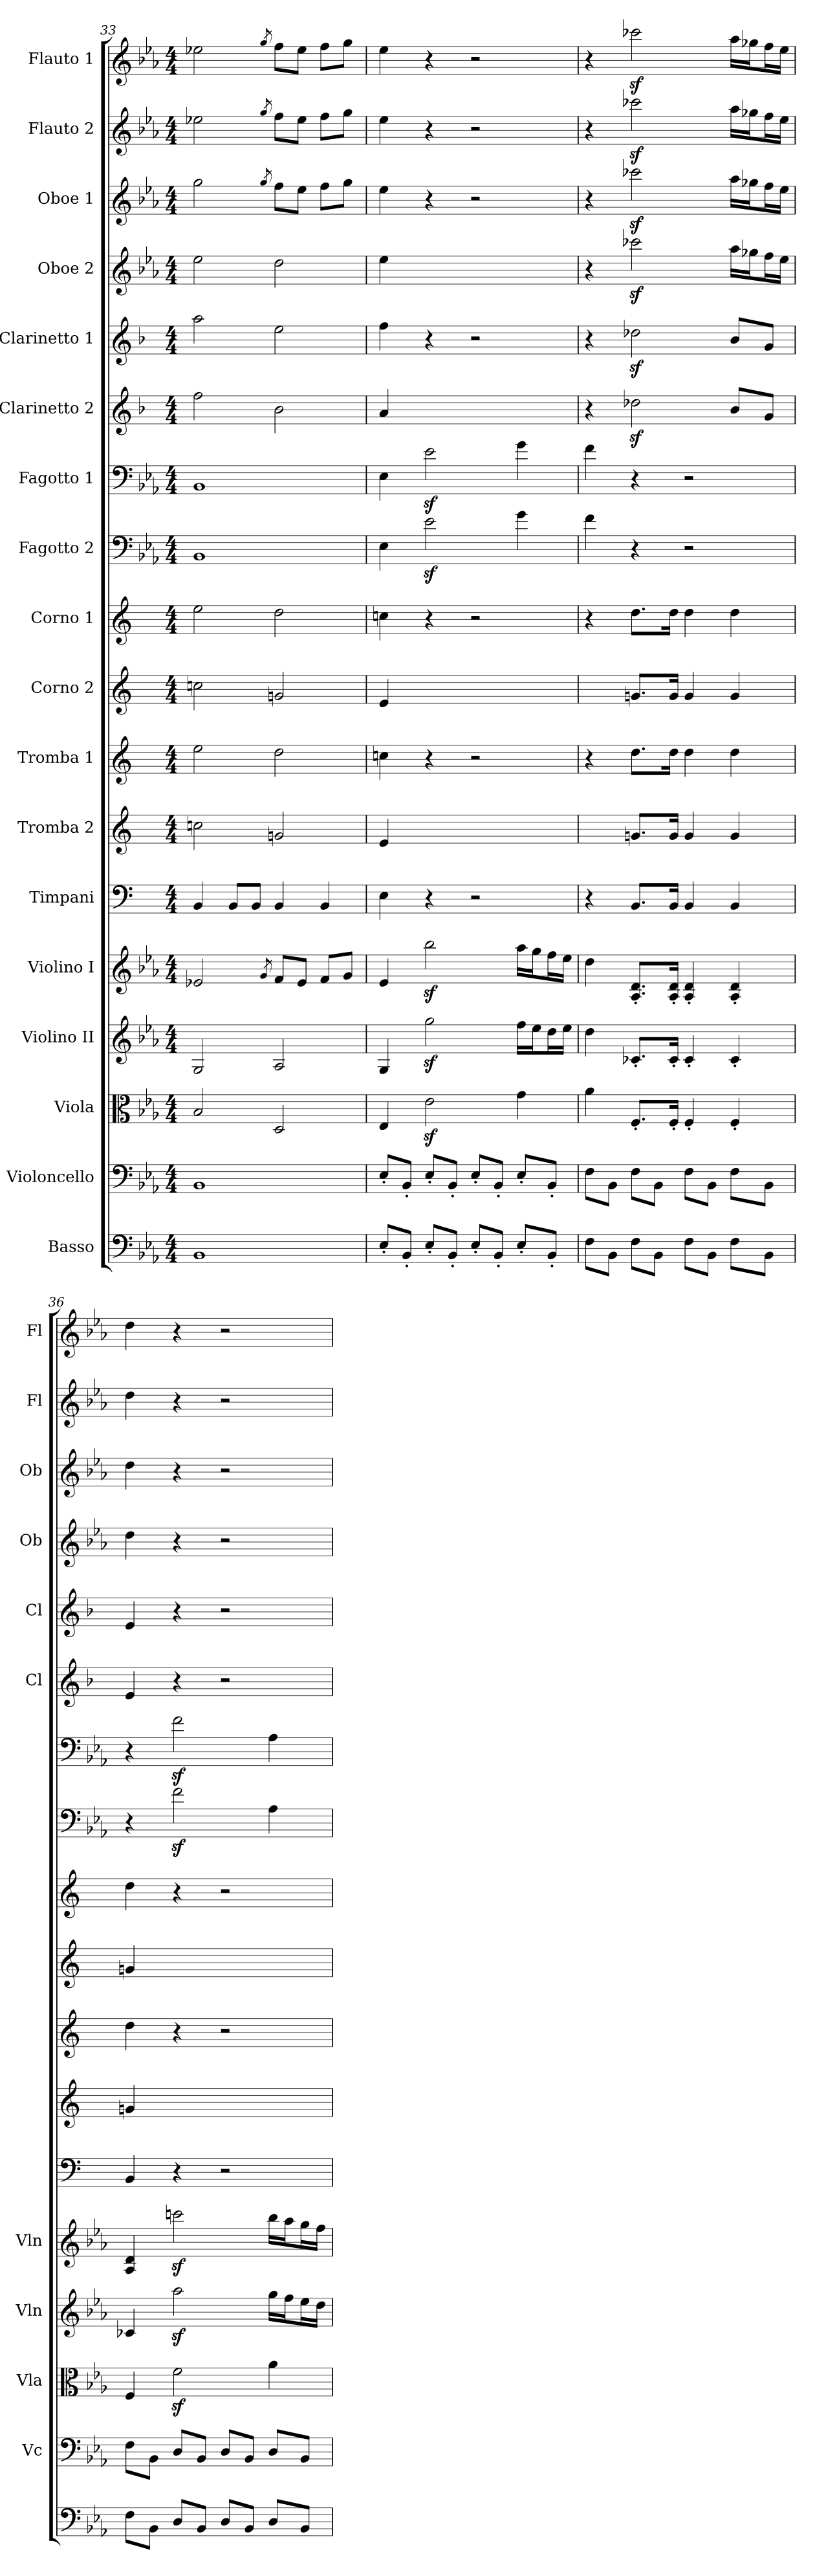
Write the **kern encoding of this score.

**kern	**kern	**kern	**kern	**kern	**kern	**kern	**kern	**kern	**kern	**kern	**kern	**kern	**kern	**kern	**kern	**kern	**kern
*part18	*part17	*part16	*part15	*part14	*part13	*part12	*part11	*part10	*part9	*part8	*part7	*part6	*part5	*part4	*part3	*part2	*part1
*staff18	*staff17	*staff16	*staff15	*staff14	*staff13	*staff12	*staff11	*staff10	*staff9	*staff8	*staff7	*staff6	*staff5	*staff4	*staff3	*staff2	*staff1
*I"Basso	*I"Violoncello	*I"Viola	*I"Violino II	*I"Violino I	*I"Timpani	*I"Tromba 2	*I"Tromba 1	*I"Corno 2	*I"Corno 1	*I"Fagotto 2	*I"Fagotto 1	*I"Clarinetto 2	*I"Clarinetto 1	*I"Oboe 2	*I"Oboe 1	*I"Flauto 2	*I"Flauto 1
*	*I'Vc	*I'Vla	*I'Vln	*I'Vln	*	*	*	*	*	*	*	*I'Cl	*I'Cl	*I'Ob	*I'Ob	*I'Fl	*I'Fl
*clefF4	*clefF4	*clefC3	*clefG2	*clefG2	*clefF4	*clefG2	*clefG2	*clefG2	*clefG2	*clefF4	*clefF4	*clefG2	*clefG2	*clefG2	*clefG2	*clefG2	*clefG2
*ITrd7c12	*	*	*	*	*	*ITrd-2c-3	*ITrd-2c-3	*ITrd5c9	*ITrd5c9	*	*	*ITrd1c2	*ITrd1c2	*	*	*	*
*k[b-e-a-]	*k[b-e-a-]	*k[b-e-a-]	*k[b-e-a-]	*k[b-e-a-]	*	*	*	*	*	*k[b-e-a-]	*k[b-e-a-]	*k[b-e-a-]	*k[b-e-a-]	*k[b-e-a-]	*k[b-e-a-]	*k[b-e-a-]	*k[b-e-a-]
*M4/4	*M4/4	*M4/4	*M4/4	*M4/4	*M4/4	*M4/4	*M4/4	*M4/4	*M4/4	*M4/4	*M4/4	*M4/4	*M4/4	*M4/4	*M4/4	*M4/4	*M4/4
=33	=33	=33	=33	=33	=33	=33	=33	=33	=33	=33	=33	=33	=33	=33	=33	=33	=33
1BBB-	1BB-	2B-	2G	2e-X	4BB	2ee-X	2gg	2e-X	2g	1BB-	1BB-	2ee-	2gg	2ee-	2gg	2ee-X	2ee-X
.	.	.	.	.	8BB/L	.	.	.	.	.	.	.	.	.	.	.	.
.	.	.	.	.	8BB/J	.	.	.	.	.	.	.	.	.	.	.	.
.	.	.	.	8qg	.	.	.	.	.	.	.	.	.	.	8qgg	8qgg	8qgg
.	.	2D	2A-	8f/L	4BB	2b-X	2ff	2B-X	2f	.	.	2a-	2dd	2dd	8ff\L	8ff\L	8ff\L
.	.	.	.	8e-/J	.	.	.	.	.	.	.	.	.	.	8ee-\J	8ee-\J	8ee-\J
.	.	.	.	8f/L	4BB	.	.	.	.	.	.	.	.	.	8ff\L	8ff\L	8ff\L
.	.	.	.	8g/J	.	.	.	.	.	.	.	.	.	.	8gg\J	8gg\J	8gg\J
=34	=34	=34	=34	=34	=34	=34	=34	=34	=34	=34	=34	=34	=34	=34	=34	=34	=34
8EE-'/L	8E-'/L	4E-	4G	4e-	4E	4g	4ee-X	4G	4e-X	4E-	4E-	4g	4ee-	4ee-	4ee-	4ee-	4ee-
8BBB-'/J	8BB-'/J	.	.	.	.	.	.	.	.	.	.	.	.	.	.	.	.
8EE-'/L	8E-'/L	2e-z	2ggz	2bb-z	4r	4ryy	4r	4ryy	4r	2e-z	2e-z	4ryy	4r	4ryy	4r	4r	4r
8BBB-'/J	8BB-'/J	.	.	.	.	.	.	.	.	.	.	.	.	.	.	.	.
8EE-'/L	8E-'/L	.	.	.	2r	2ryy	2r	2ryy	2r	.	.	2ryy	2r	2ryy	2r	2r	2r
8BBB-'/J	8BB-'/J	.	.	.	.	.	.	.	.	.	.	.	.	.	.	.	.
8EE-'/L	8E-'/L	4g	16ff\LL	16aa-\LL	.	.	.	.	.	4g	4g	.	.	.	.	.	.
.	.	.	16ee-\J	16gg\J	.	.	.	.	.	.	.	.	.	.	.	.	.
8BBB-'/J	8BB-'/J	.	16dd\L	16ff\L	.	.	.	.	.	.	.	.	.	.	.	.	.
.	.	.	16ee-\JJ	16ee-\JJ	.	.	.	.	.	.	.	.	.	.	.	.	.
=35	=35	=35	=35	=35	=35	=35	=35	=35	=35	=35	=35	=35	=35	=35	=35	=35	=35
8FF\L	8F\L	4a-	4dd	4dd	4r	4ryy	4r	4ryy	4r	4f	4f	4r	4r	4r	4r	4r	4r
8BBB-\J	8BB-\J	.	.	.	.	.	.	.	.	.	.	.	.	.	.	.	.
8FF\L	8F\L	8.F'/L	8.c-X'/L	8.A-'/ 8.d'/L	8.BB/L	8.b-X/L	8.ff\L	8.B-X/L	8.f\L	4r	4r	2cc-Xz	2cc-Xz	2ccc-Xz	2ccc-Xz	2ccc-Xz	2ccc-Xz
8BBB-\J	8BB-\J	.	.	.	.	.	.	.	.	.	.	.	.	.	.	.	.
.	.	16F'/Jk	16c-'/Jk	16A-'/ 16d'/Jk	16BB/Jk	16b-/Jk	16ff\Jk	16B-/Jk	16f\Jk	.	.	.	.	.	.	.	.
8FF\L	8F\L	4F'	4c-'	4A-' 4d'	4BB	4b-	4ff	4B-	4f	2r	2r	.	.	.	.	.	.
8BBB-\J	8BB-\J	.	.	.	.	.	.	.	.	.	.	.	.	.	.	.	.
8FF\L	8F\L	4F'	4c-'	4A-' 4d'	4BB	4b-	4ff	4B-	4f	.	.	8a-/L	8a-/L	16aa-\LL	16aa-\LL	16aa-\LL	16aa-\LL
.	.	.	.	.	.	.	.	.	.	.	.	.	.	16gg-X\J	16gg-X\J	16gg-X\J	16gg-X\J
8BBB-\J	8BB-\J	.	.	.	.	.	.	.	.	.	.	8f/J	8f/J	16ff\L	16ff\L	16ff\L	16ff\L
.	.	.	.	.	.	.	.	.	.	.	.	.	.	16ee-\JJ	16ee-\JJ	16ee-\JJ	16ee-\JJ
=36	=36	=36	=36	=36	=36	=36	=36	=36	=36	=36	=36	=36	=36	=36	=36	=36	=36
8FF\L	8F\L	4F	4c-X	4A- 4d	4BB	4b-X	4ff	4B-X	4f	4r	4r	4d	4d	4dd	4dd	4dd	4dd
8BBB-\J	8BB-\J	.	.	.	.	.	.	.	.	.	.	.	.	.	.	.	.
8DD/L	8D/L	2fz	2aa-z	2cccnz	4r	4ryy	4r	4ryy	4r	2fz	2fz	4r	4r	4r	4r	4r	4r
8BBB-/J	8BB-/J	.	.	.	.	.	.	.	.	.	.	.	.	.	.	.	.
8DD/L	8D/L	.	.	.	2r	2ryy	2r	2ryy	2r	.	.	2r	2r	2r	2r	2r	2r
8BBB-/J	8BB-/J	.	.	.	.	.	.	.	.	.	.	.	.	.	.	.	.
8DD/L	8D/L	4a-	16gg\LL	16bb-\LL	.	.	.	.	.	4A-	4A-	.	.	.	.	.	.
.	.	.	16ff\J	16aa-\J	.	.	.	.	.	.	.	.	.	.	.	.	.
8BBB-/J	8BB-/J	.	16ee-\L	16gg\L	.	.	.	.	.	.	.	.	.	.	.	.	.
.	.	.	16dd\JJ	16ff\JJ	.	.	.	.	.	.	.	.	.	.	.	.	.
=	=	=	=	=	=	=	=	=	=	=	=	=	=	=	=	=	=
*-	*-	*-	*-	*-	*-	*-	*-	*-	*-	*-	*-	*-	*-	*-	*-	*-	*-
